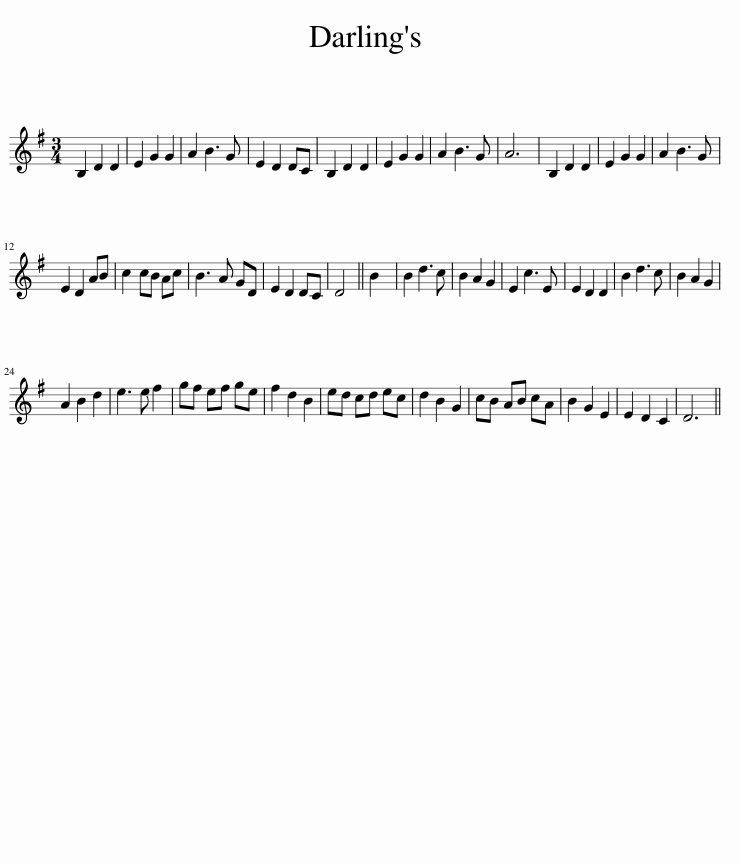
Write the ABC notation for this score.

X:1
L:1/8
M:3/4
I:linebreak $
K:G
V:1 treble
V:1
 B,2 D2 D2 | E2 G2 G2 | A2 B3 G | E2 D2 DC | B,2 D2 D2 | %5
 E2 G2 G2 | A2 B3 G | A6 | B,2 D2 D2 | E2 G2 G2 | %10
 A2 B3 G |$ E2 D2 AB | c2 cB Ac | B3 A GD | E2 D2 DC | %15
 D4 || B2 | B2 d3 c | B2 A2 G2 | E2 c3 E | %20
 E2 D2 D2 | B2 d3 c | B2 A2 G2 |$ A2 B2 d2 | e3 e f2 | %25
 gf ef ge | f2 d2 B2 | ed cd ec | d2 B2 G2 | cB AB cA | %30
 B2 G2 E2 | E2 D2 C2 | D6 || %33
